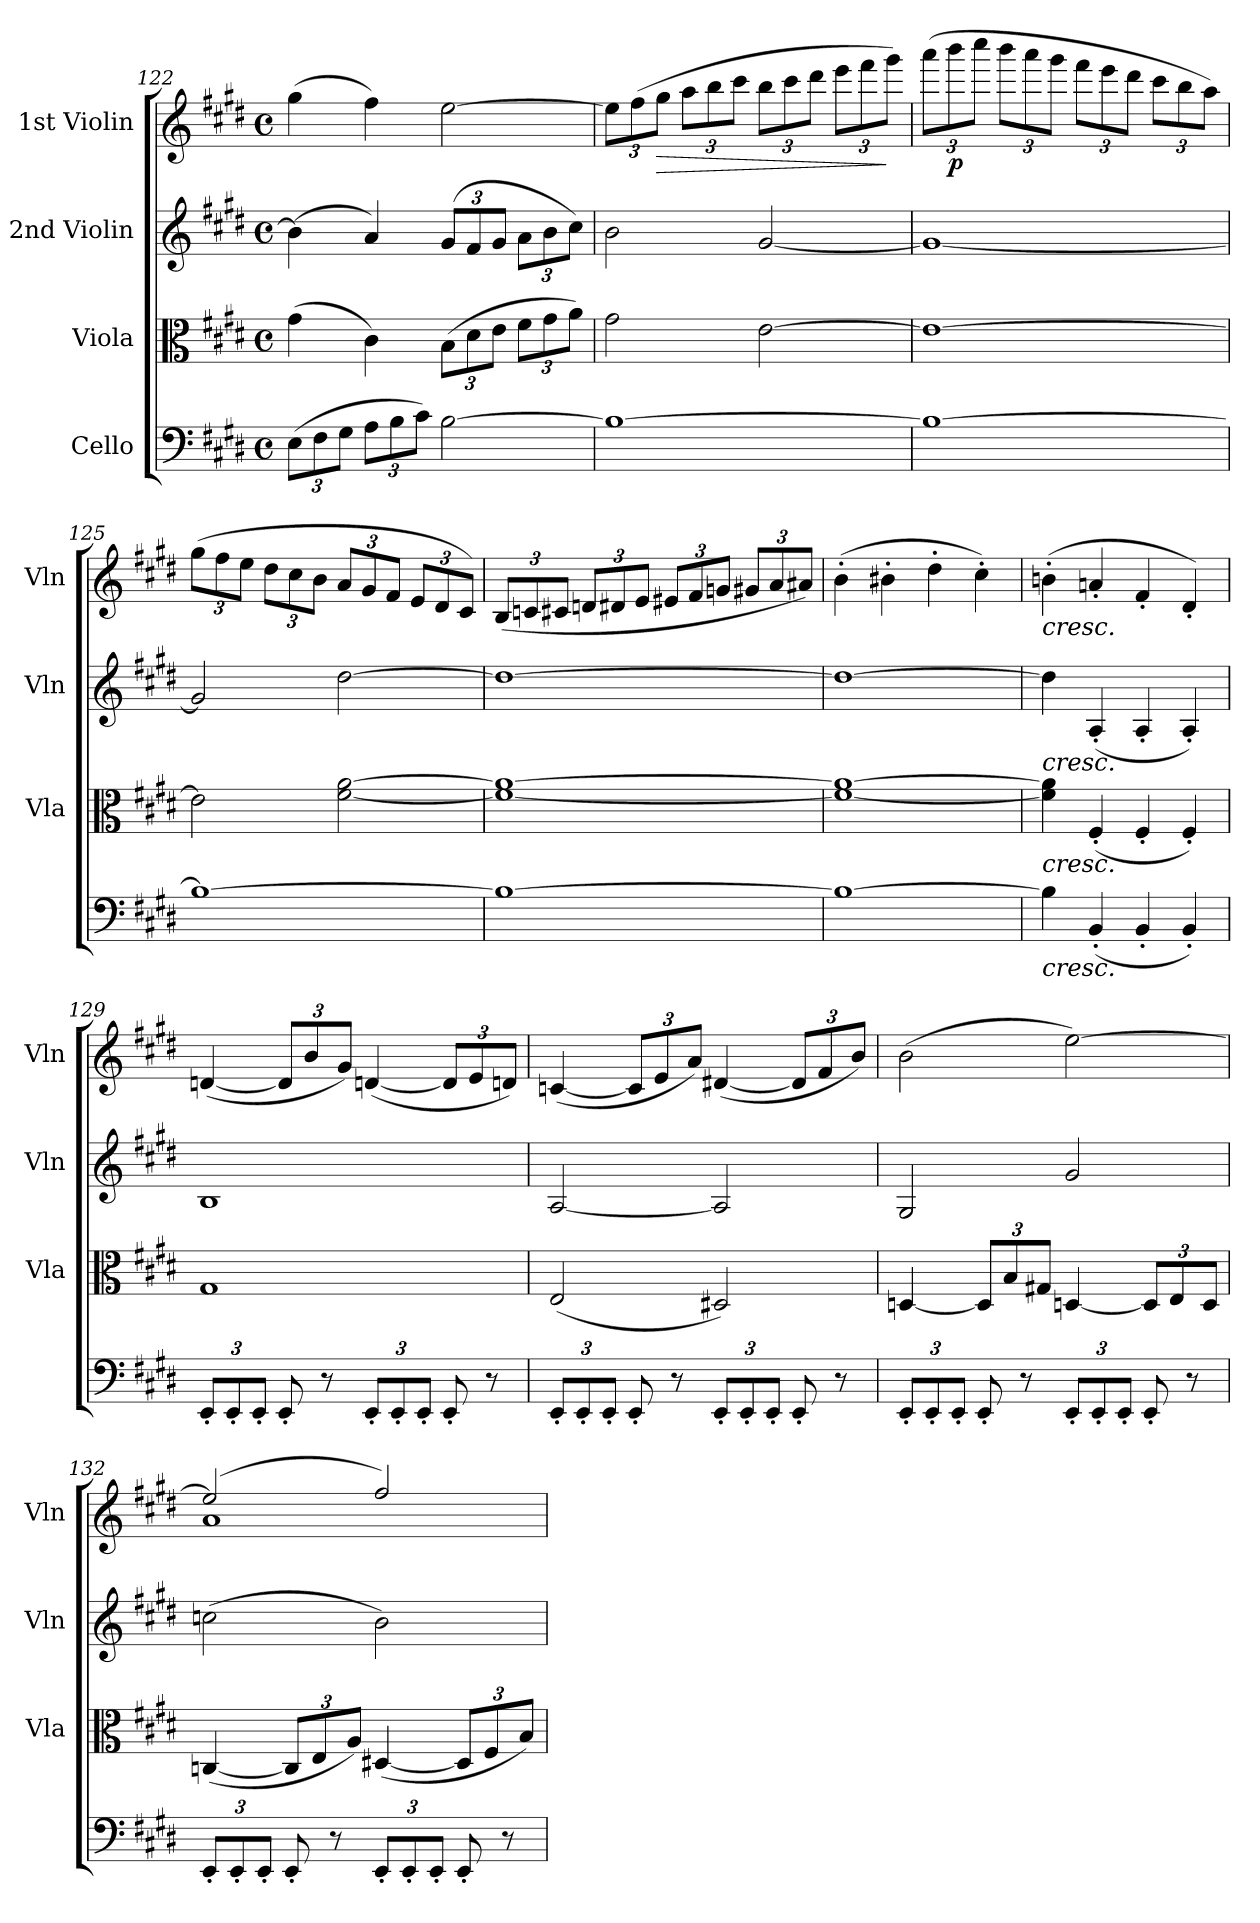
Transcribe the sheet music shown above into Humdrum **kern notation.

**kern	**kern	**kern	**kern	**dynam
*part4	*part3	*part2	*part1	*part1
*staff4	*staff3	*staff2	*staff1	*staff1
*I"Cello	*I"Viola	*I"2nd Violin	*I"1st Violin	*
*	*I'Vla	*I'Vln	*I'Vln	*
*clefF4	*clefC3	*clefG2	*clefG2	*
*k[f#c#g#d#]	*k[f#c#g#d#]	*k[f#c#g#d#]	*k[f#c#g#d#]	*
*E:	*E:	*E:	*E:	*
*M4/4	*M4/4	*M4/4	*M4/4	*
*met(c)	*met(c)	*met(c)	*met(c)	*
=122	=122	=122	=122	=122
(12EL	(4g#	(<4b]	(4gg#	.
12F#	.	.	.	.
12G#J	.	.	.	.
12AL	4c#)	4a)	4ff#)	.
12B	.	.	.	.
12c#J)	.	.	.	.
[2B	(12BL	(<12g#L	[2ee	.
.	12d#	12f#	.	.
.	12eJ	12g#J	.	.
.	12f#L	12aL	.	.
.	12g#	12b	.	.
.	12aJ)	12cc#J)	.	.
=123	=123	=123	=123	=123
1B_	2g#	2b	12eeL]	.
.	.	.	(12ff#	.
!	!	!	!	!LO:HP:b
.	.	.	12gg#J	>
.	.	.	12aaL	.
.	.	.	12bb	.
.	.	.	12ccc#J	.
.	[2e	[2g#	12bbL	.
.	.	.	12ccc#	.
.	.	.	12ddd#J	.
.	.	.	12eeeL	.
.	.	.	12fff#	.
.	.	.	12ggg#J)	]
=124	=124	=124	=124	=124
1B_	1e_	1g#_	(12aaaL	.
.	.	.	12bbb	p
.	.	.	12cccc#J	.
.	.	.	12bbbL	.
.	.	.	12aaa	.
.	.	.	12ggg#J	.
.	.	.	12fff#L	.
.	.	.	12eee	.
.	.	.	12ddd#J	.
.	.	.	12ccc#L	.
.	.	.	12bb	.
.	.	.	12aaJ)	.
=125	=125	=125	=125	=125
1B_	2e]	2g#]	(12gg#L	.
.	.	.	12ff#	.
.	.	.	12eeJ	.
.	.	.	12dd#L	.
.	.	.	12cc#	.
.	.	.	12bJ	.
.	[2f# [2a	[2dd#	12aL	.
.	.	.	12g#	.
.	.	.	12f#J	.
.	.	.	12eL	.
.	.	.	12d#	.
.	.	.	12c#J)	.
=126	=126	=126	=126	=126
1B_	1f#_ 1a_	1dd#_	(12BL	.
.	.	.	12cn	.
.	.	.	12c#XJ	.
.	.	.	12dnL	.
.	.	.	12d#X	.
.	.	.	12eJ	.
.	.	.	12e#XL	.
.	.	.	12f#	.
.	.	.	12gnJ	.
.	.	.	12g#XL	.
.	.	.	12a	.
.	.	.	12a#XJ)	.
=127	=127	=127	=127	=127
1B_	1f#_ 1a_	1dd#_	(4b'	.
.	.	.	4b#X'	.
.	.	.	4dd#'	.
.	.	.	4cc#')	.
=128	=128	=128	=128	=128
!	!	!	!LO:TX:b:i:t=cresc.	!
!	!	!LO:TX:b:i:t=cresc.	!	!
!	!LO:TX:b:i:t=cresc.	!	!	!
!LO:TX:b:i:t=cresc.	!	!	!	!
4B]	4f#] 4a]	4dd#]	(<4bn'	.
(4BB'	(4F#'	(4A'	4an'	.
4BB'	4F#'	4A'	4f#'	.
4BB')	4F#')	4A')	4d#')	.
=129	=129	=129	=129	=129
12EE'L	1G#	1B	([4dn	.
12EE'	.	.	.	.
12EE'J	.	.	.	.
8EE'	.	.	12dL]	.
.	.	.	12b	.
8r	.	.	.	.
.	.	.	12g#J)	.
12EE'L	.	.	([4dn	.
12EE'	.	.	.	.
12EE'J	.	.	.	.
8EE'	.	.	12dL]	.
.	.	.	12e	.
8r	.	.	.	.
.	.	.	12dnJ)	.
=130	=130	=130	=130	=130
12EE'L	(2E	[2A	([4cn	.
12EE'	.	.	.	.
12EE'J	.	.	.	.
8EE'	.	.	12cL]	.
.	.	.	12e	.
8r	.	.	.	.
.	.	.	12aJ)	.
12EE'L	2D#X)	2A]	([4d#X	.
12EE'	.	.	.	.
12EE'J	.	.	.	.
8EE'	.	.	12d#L]	.
.	.	.	12f#	.
8r	.	.	.	.
.	.	.	12bJ)	.
=131	=131	=131	=131	=131
12EE'L	[4Dn	2G#	(2b	.
12EE'	.	.	.	.
12EE'J	.	.	.	.
8EE'	12DL]	.	.	.
.	12B	.	.	.
8r	.	.	.	.
.	12G#XJ	.	.	.
12EE'L	[4Dn	2g#	[2ee)	.
12EE'	.	.	.	.
12EE'J	.	.	.	.
8EE'	12DL]	.	.	.
.	12E	.	.	.
8r	.	.	.	.
.	12DJ	.	.	.
=132	=132	=132	=132	=132
*	*	*	*^	*
12EE'L	([4Cn	(2ccn	(2ee]	1a	.
12EE'	.	.	.	.	.
12EE'J	.	.	.	.	.
8EE'	12CL]	.	.	.	.
.	12E	.	.	.	.
8r	.	.	.	.	.
.	12AJ)	.	.	.	.
12EE'L	([4D#X	2b)	2ff#)	.	.
12EE'	.	.	.	.	.
12EE'J	.	.	.	.	.
8EE'	12D#L]	.	.	.	.
.	12F#	.	.	.	.
8r	.	.	.	.	.
.	12BJ)	.	.	.	.
*	*	*	*v	*v	*
=	=	=	=	=
*-	*-	*-	*-	*-
